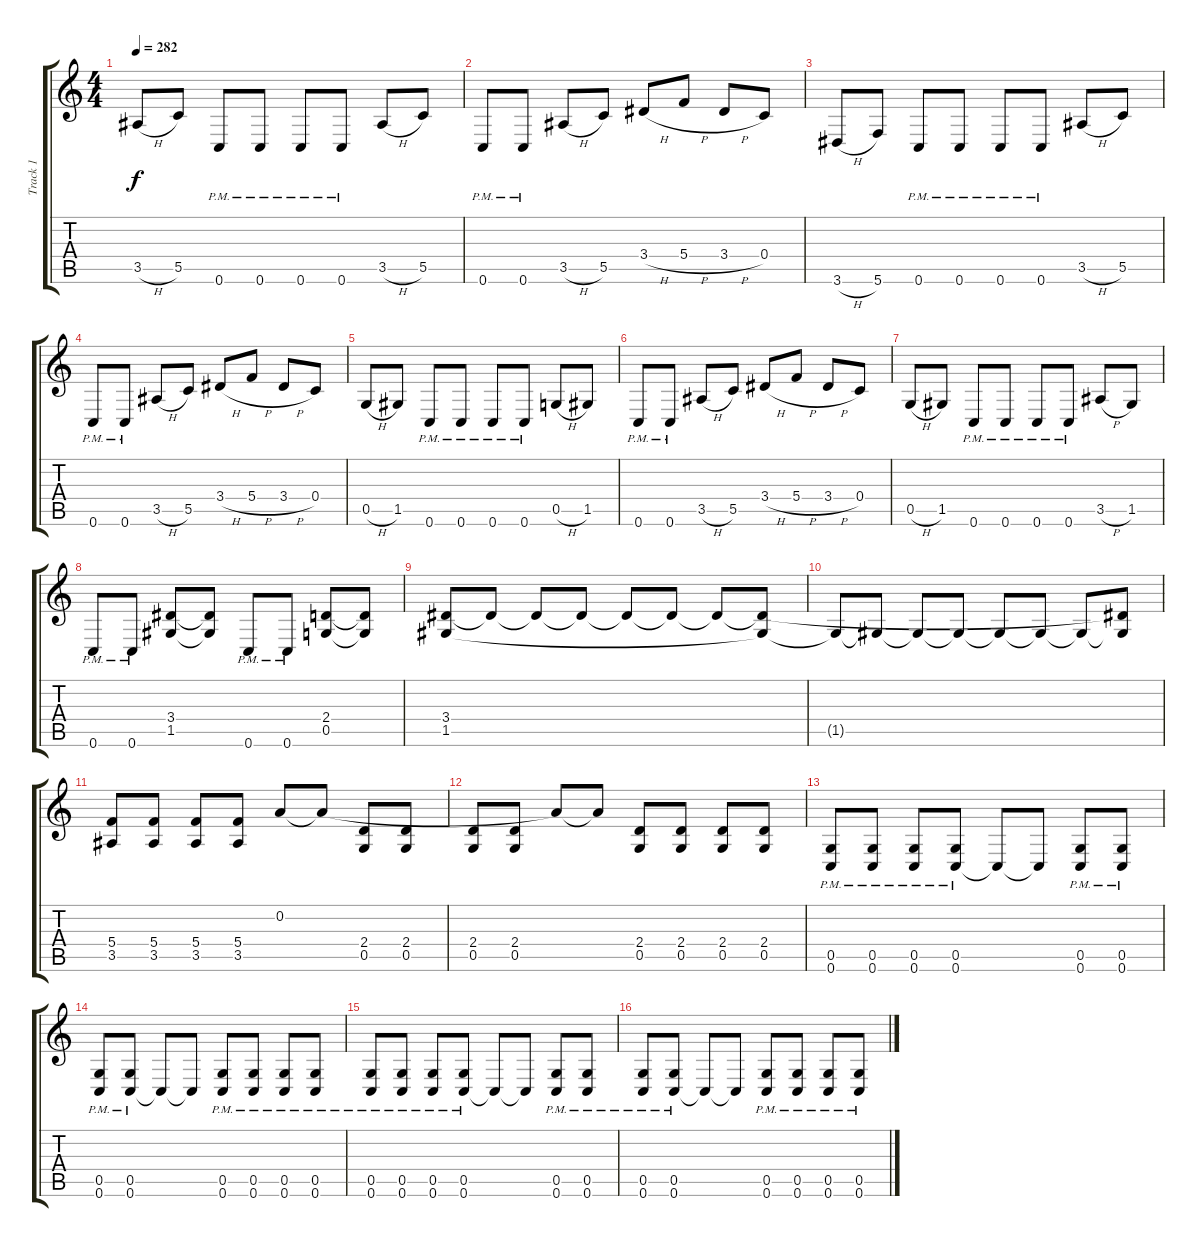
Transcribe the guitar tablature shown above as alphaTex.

\track ("Track 1" "Track 1") {instrument distortionguitar}
\staff {score tabs}
\tuning (D4 A3 F3 C3 G2 C2) {hide}
\ts (4 4)
\tempo 282
\clef g2
\ks c
3.5{h}.8{dy f} 5.5.8 0.6{pm}.8 0.6{pm}.8 0.6{pm}.8 0.6{pm}.8 3.5{h}.8 5.5.8 |
0.6{pm}.8 0.6{pm}.8 3.5{h}.8 5.5.8 3.4{h}.8 5.4{h}.8 3.4{h}.8 0.4.8 |
3.6{h}.8 5.6.8 0.6{pm}.8 0.6{pm}.8 0.6{pm}.8 0.6{pm}.8 3.5{h}.8 5.5.8 |
0.6{pm}.8 0.6{pm}.8 3.5{h}.8 5.5.8 3.4{h}.8 5.4{h}.8 3.4{h}.8 0.4.8 |
0.5{h}.8 1.5.8 0.6{pm}.8 0.6{pm}.8 0.6{pm}.8 0.6{pm}.8 0.5{h}.8 1.5.8 |
0.6{pm}.8 0.6{pm}.8 3.5{h}.8 5.5.8 3.4{h}.8 5.4{h}.8 3.4{h}.8 0.4.8 |
0.5{h}.8 1.5.8 0.6{pm}.8 0.6{pm}.8 0.6{pm}.8 0.6{pm}.8 3.5{h}.8 1.5.8 |
0.6{pm}.8 0.6{pm}.8 (3.4 1.5).8 (3.4{t} 1.5{t}).8 0.6{pm}.8 0.6{pm}.8 (2.4 0.5).8 (2.4{t} 0.5{t}).8 |
(3.4 1.5).8 3.4{t}.8 3.4{t}.8 3.4{t}.8 3.4{t}.8 3.4{t}.8 3.4{t}.8 (3.4{t} 1.5{t}).8 |
1.5{t}.8 1.5{t}.8 1.5{t}.8 1.5{t}.8 1.5{t}.8 1.5{t}.8 1.5{t}.8 (3.4{t} 1.5{t}).8 |
(5.4 3.5).8 (5.4 3.5).8 (5.4 3.5).8 (5.4 3.5).8 0.2.8 0.2{t}.8 (2.4 0.5).8 (2.4 0.5).8 |
(2.4 0.5).8 (2.4 0.5).8 0.2{t}.8 0.2{t}.8 (2.4 0.5).8 (2.4 0.5).8 (2.4 0.5).8 (2.4 0.5).8 |
(0.5{pm} 0.6{pm}).8 (0.5{pm} 0.6{pm}).8 (0.5{pm} 0.6{pm}).8 (0.5{pm} 0.6{pm}).8 0.6{t}.8 0.6{t}.8 (0.5{pm} 0.6{pm}).8 (0.5{pm} 0.6{pm}).8 |
(0.5{pm} 0.6{pm}).8 (0.5{pm} 0.6{pm}).8 0.6{t}.8 0.6{t}.8 (0.5{pm} 0.6{pm}).8 (0.5{pm} 0.6{pm}).8 (0.5{pm} 0.6{pm}).8 (0.5{pm} 0.6{pm}).8 |
(0.5{pm} 0.6{pm}).8 (0.5{pm} 0.6{pm}).8 (0.5{pm} 0.6{pm}).8 (0.5{pm} 0.6{pm}).8 0.6{t}.8 0.6{t}.8 (0.5{pm} 0.6{pm}).8 (0.5{pm} 0.6{pm}).8 |
(0.5{pm} 0.6{pm}).8 (0.5{pm} 0.6{pm}).8 0.6{t}.8 0.6{t}.8 (0.5{pm} 0.6{pm}).8 (0.5{pm} 0.6{pm}).8 (0.5{pm} 0.6{pm}).8 (0.5{pm} 0.6{pm}).8
